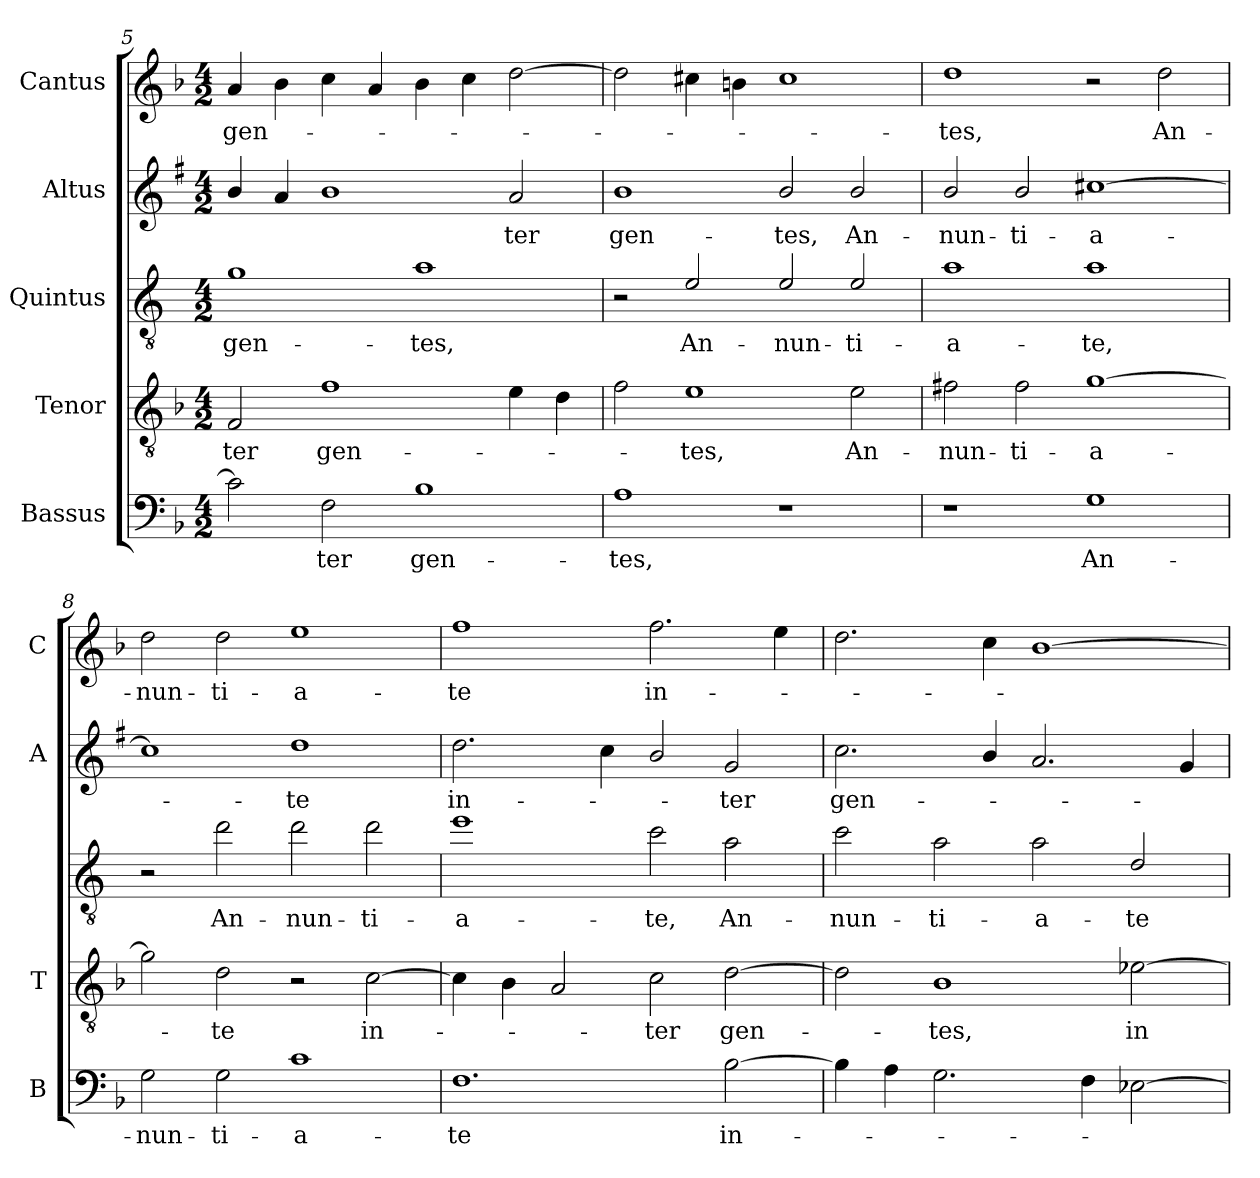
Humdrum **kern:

**kern	**text	**kern	**text	**kern	**text	**kern	**text	**kern	**text
*part5	*part5	*part4	*part4	*part3	*part3	*part2	*part2	*part1	*part1
*staff5	*staff5	*staff4	*staff4	*staff3	*staff3	*staff2	*staff2	*staff1	*staff1
*I"Bassus	*	*I"Tenor	*	*I"Quintus	*	*I"Altus	*	*I"Cantus	*
*I'B	*	*I'T	*	*	*	*I'A	*	*I'C	*
!!LO:LB:g=z
*clefF4	*	*clefGv2	*	*clefGv2	*	*clefG2	*	*clefG2	*
*	*	*	*	*ITrd4c7	*	*ITrd1c2	*	*	*
*k[b-]	*	*k[b-]	*	*k[b-]	*	*k[b-]	*	*k[b-]	*
*F:	*	*F:	*	*F:	*	*F:	*	*F:	*
*M4/2	*	*M4/2	*	*M4/2	*	*M4/2	*	*M4/2	*
=5	=5	=5	=5	=5	=5	=5	=5	=5	=5
!	!	!	!LO:LY:b	!	!LO:LY:b	!	!	!	!LO:LY:b
2c\]	.	2F/	-ter	1c	gen-	4a/	.	4a/	gen-
.	.	.	.	.	.	4g/	.	4b-\	.
!	!LO:LY:b	!	!LO:LY:b	!	!	!	!	!	!
2F\	-ter	1f	gen-	.	.	1a	.	4cc\	.
.	.	.	.	.	.	.	.	4a/	.
!	!LO:LY:b	!	!	!	!LO:LY:b	!	!	!	!
1B-	gen-	.	.	1d	-tes,	.	.	4b-\	.
.	.	.	.	.	.	.	.	4cc\	.
!	!	!	!	!	!	!	!LO:LY:b	!	!
.	.	4e\	.	.	.	2g/	-ter	[2dd\	.
.	.	4d\	.	.	.	.	.	.	.
=6	=6	=6	=6	=6	=6	=6	=6	=6	=6
!	!LO:LY:b	!	!	!	!	!	!LO:LY:b	!	!
1A	-tes,	2f\	.	2r	.	1a	gen-	2dd\]	.
!	!	!	!LO:LY:b	!	!LO:LY:b	!	!	!	!
.	.	1e	-tes,	2A/	An-	.	.	4cc#X\	.
.	.	.	.	.	.	.	.	4bn\	.
!	!	!	!	!	!LO:LY:b	!	!LO:LY:b	!	!
1r	.	.	.	2A/	-nun-	2a/	-tes,	1cc#	.
!	!	!	!LO:LY:b	!	!LO:LY:b	!	!LO:LY:b	!	!
.	.	2e\	An-	2A/	-ti-	2a/	An-	.	.
=7	=7	=7	=7	=7	=7	=7	=7	=7	=7
!	!	!	!LO:LY:b	!	!LO:LY:b	!	!LO:LY:b	!	!LO:LY:b
1r	.	2f#X\	-nun-	1d	-a-	2a/	-nun-	1dd	-tes,
!	!	!	!LO:LY:b	!	!	!	!LO:LY:b	!	!
.	.	2f#\	-ti-	.	.	2a/	-ti-	.	.
!	!LO:LY:b	!	!LO:LY:b	!	!LO:LY:b	!	!LO:LY:b	!	!
1G	An-	[1g	-a-	1d	-te,	[1bn	-a-	2r	.
!	!	!	!	!	!	!	!	!	!LO:LY:b
.	.	.	.	.	.	.	.	2dd\	An-
=8	=8	=8	=8	=8	=8	=8	=8	=8	=8
!	!LO:LY:b	!	!	!	!	!	!	!	!LO:LY:b
2G\	-nun-	2g\]	.	2r	.	1b]	.	2dd\	-nun-
!	!LO:LY:b	!	!LO:LY:b	!	!LO:LY:b	!	!	!	!LO:LY:b
2G\	-ti-	2d\	-te	2g\	An-	.	.	2dd\	-ti-
!	!LO:LY:b	!	!	!	!LO:LY:b	!	!LO:LY:b	!	!LO:LY:b
1c	-a-	2r	.	2g\	-nun-	1cc	-te	1ee	-a-
!	!	!	!LO:LY:b	!	!LO:LY:b	!	!	!	!
.	.	[2c\	in-	2g\	-ti-	.	.	.	.
!!LO:LB:g=z
=9	=9	=9	=9	=9	=9	=9	=9	=9	=9
!	!LO:LY:b	!	!	!	!LO:LY:b	!	!LO:LY:b	!	!LO:LY:b
1.F	-te	4c\]	.	1a	-a-	2.cc\	in-	1ff	-te
.	.	4B-\	.	.	.	.	.	.	.
.	.	2A/	.	.	.	.	.	.	.
.	.	.	.	.	.	4b-\	.	.	.
!	!	!	!LO:LY:b	!	!LO:LY:b	!	!	!	!LO:LY:b
.	.	2c\	-ter	2f\	-te,	2a/	.	2.ff\	in-
!	!LO:LY:b	!	!LO:LY:b	!	!LO:LY:b	!	!LO:LY:b	!	!
[2B-\	in-	[2d\	gen-	2d\	An-	2f/	-ter	.	.
.	.	.	.	.	.	.	.	4ee\	.
=10	=10	=10	=10	=10	=10	=10	=10	=10	=10
!	!	!	!	!	!LO:LY:b	!	!LO:LY:b	!	!
4B-\]	.	2d\]	.	2f\	-nun-	2.b-\	gen-	2.dd\	.
4A\	.	.	.	.	.	.	.	.	.
!	!	!	!LO:LY:b	!	!LO:LY:b	!	!	!	!
2.G\	.	1B-	-tes,	2d\	-ti-	.	.	.	.
.	.	.	.	.	.	4a/	.	4cc\	.
!	!	!	!	!	!LO:LY:b	!	!	!	!
.	.	.	.	2d\	-a-	2.g/	.	[1b-	.
4F\	.	.	.	.	.	.	.	.	.
!	!	!	!LO:LY:b	!	!LO:LY:b	!	!	!	!
[2E-X\	.	[2e-X\	in-	2G/	-te	.	.	.	.
.	.	.	.	.	.	4f/	.	.	.
=	=	=	=	=	=	=	=	=	=
*-	*-	*-	*-	*-	*-	*-	*-	*-	*-
